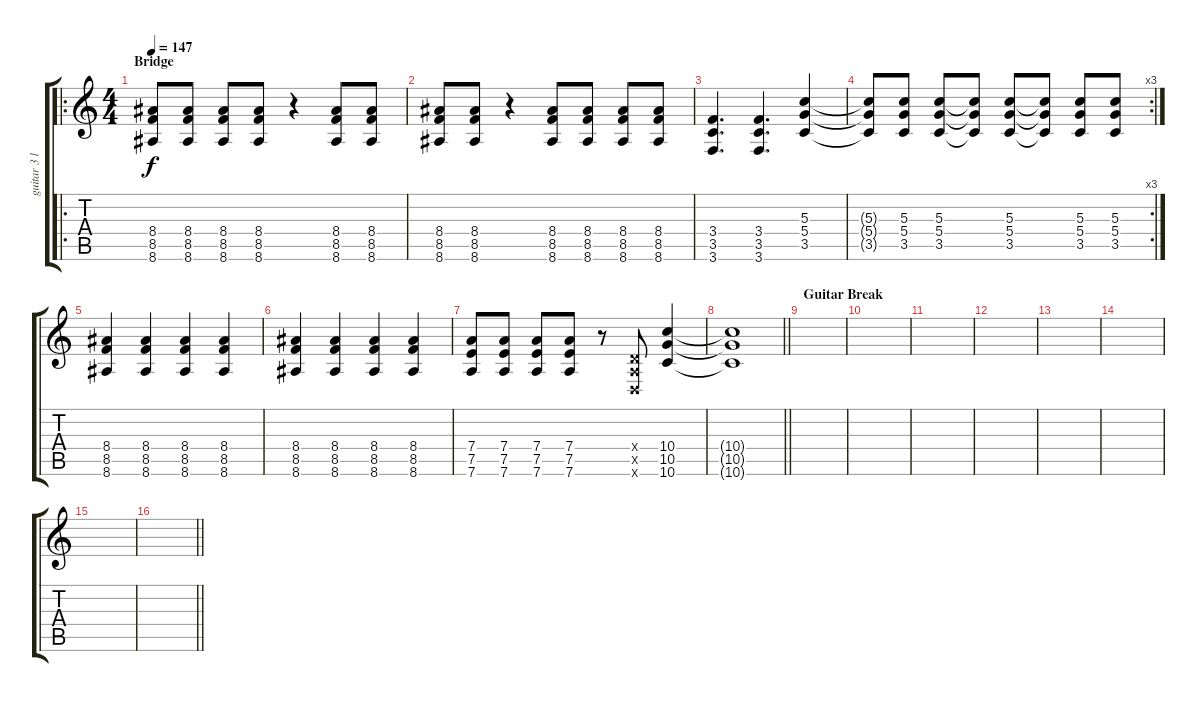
\track ("guitar 3 lead dis." "guitar 3 l") {instrument distortionguitar}
\staff {score tabs}
\tuning (E4 B3 G3 D3 A2 D2) {hide}
\ro
\ts (4 4)
\section ("" "Bridge")
\tempo 147
\clef g2
\ks c
(8.4 8.5 8.6).8{dy f} (8.4 8.5 8.6).8 (8.4 8.5 8.6).8 (8.4 8.5 8.6).8 r.4 (8.4 8.5 8.6).8 (8.4 8.5 8.6).8 |
(8.4 8.5 8.6).8 (8.4 8.5 8.6).8 r.4 (8.4 8.5 8.6).8 (8.4 8.5 8.6).8 (8.4 8.5 8.6).8 (8.4 8.5 8.6).8 |
(3.4 3.5 3.6).4{d} (3.4 3.5 3.6).4{d} (5.3 5.4 3.5).4 |
\rc 3
(5.3{t} 5.4{t} 3.5{t}).8 (5.3 5.4 3.5).8 (5.3 5.4 3.5).8 (5.3{t} 5.4{t} 3.5{t}).8 (5.3 5.4 3.5).8 (5.3{t} 5.4{t} 3.5{t}).8 (5.3 5.4 3.5).8 (5.3 5.4 3.5).8 |
(8.4 8.5 8.6).4 (8.4 8.5 8.6).4 (8.4 8.5 8.6).4 (8.4 8.5 8.6).4 |
(8.4 8.5 8.6).4 (8.4 8.5 8.6).4 (8.4 8.5 8.6).4 (8.4 8.5 8.6).4 |
(7.4 7.5 7.6).8 (7.4 7.5 7.6).8 (7.4 7.5 7.6).8 (7.4 7.5 7.6).8 r.8 (0.4{x} 0.5{x} 0.6{x}).8 (10.4 10.5 10.6).4 |
\barLineRight lightlight
(10.4{t} 10.5{t} 10.6{t}).1 |
\section ("" "Guitar Break")
|
|
|
|
|
|
|
\barLineRight lightlight
